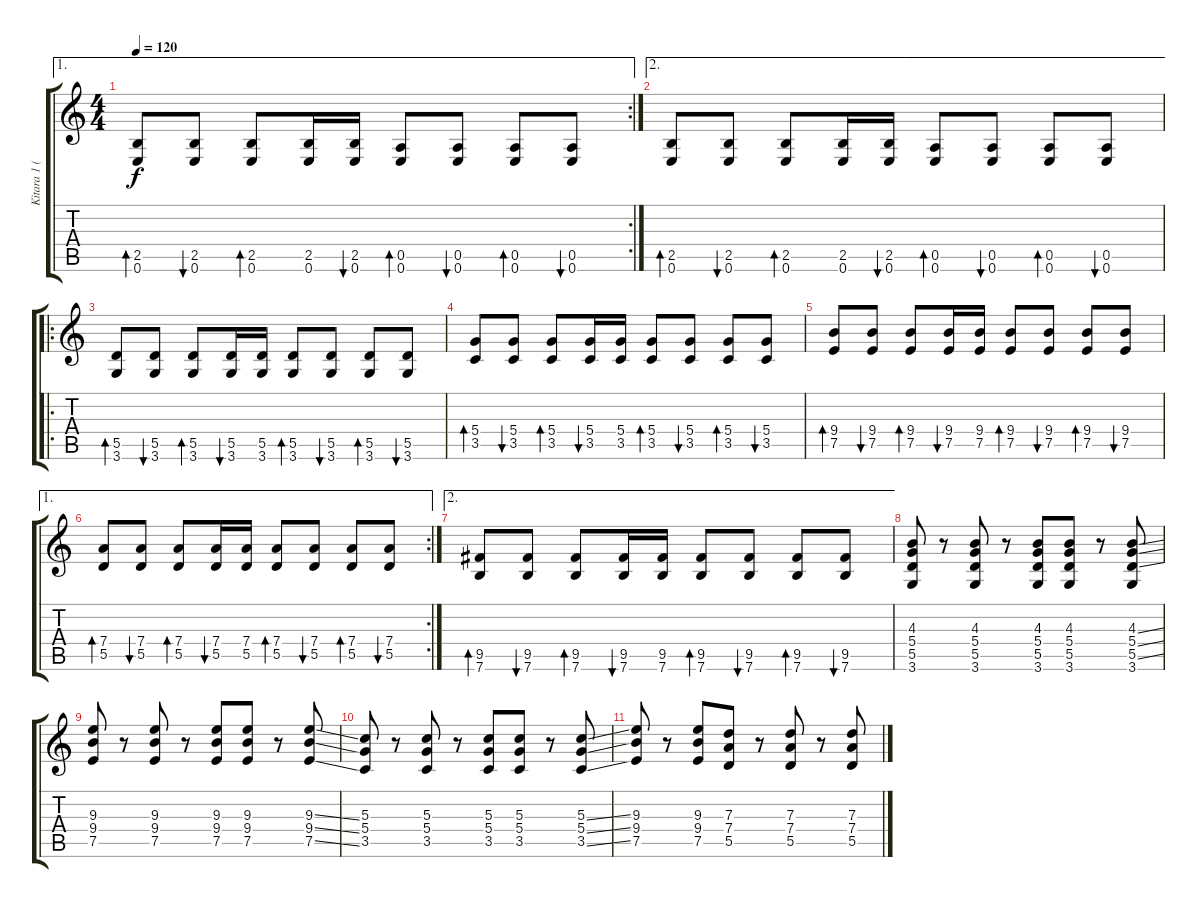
\track ("Kitara 1 (muted)" "Kitara 1 (") {instrument electricguitarmuted}
\staff {score tabs}
\tuning (E4 B3 G3 D3 A2 E2) {hide}
\ae 1
\rc 2
\ts (4 4)
\tempo 120
\clef g2
\ks c
(2.5 0.6).8{bd 60 dy f} (2.5 0.6).8{bu 60} (2.5 0.6).8{bd 60} (2.5 0.6).16 (2.5 0.6).16{bu 60} (0.5 0.6).8{bd 60} (0.5 0.6).8{bu 60} (0.5 0.6).8{bd 60} (0.5 0.6).8{bu 60} |
\ae 2
(2.5 0.6).8{bd 60} (2.5 0.6).8{bu 60} (2.5 0.6).8{bd 60} (2.5 0.6).16 (2.5 0.6).16{bu 60} (0.5 0.6).8{bd 60} (0.5 0.6).8{bu 60} (0.5 0.6).8{bd 60} (0.5 0.6).8{bu 60} |
\ro
(5.5 3.6).8{bd 60 balance 14} (5.5 3.6).8{bu 60} (5.5 3.6).8{bd 60} (5.5 3.6).16{bu 60} (5.5 3.6).16 (5.5 3.6).8{bd 60} (5.5 3.6).8{bu 60} (5.5 3.6).8{bd 60} (5.5 3.6).8{bu 60} |
(5.4 3.5).8{bd 60} (5.4 3.5).8{bu 60} (5.4 3.5).8{bd 60} (5.4 3.5).16{bu 60} (5.4 3.5).16 (5.4 3.5).8{bd 60} (5.4 3.5).8{bu 60} (5.4 3.5).8{bd 60} (5.4 3.5).8{bu 60} |
(9.4 7.5).8{bd 60} (9.4 7.5).8{bu 60} (9.4 7.5).8{bd 60} (9.4 7.5).16{bu 60} (9.4 7.5).16 (9.4 7.5).8{bd 60} (9.4 7.5).8{bu 60} (9.4 7.5).8{bd 60} (9.4 7.5).8{bu 60} |
\ae 1
\rc 2
(7.4 5.5).8{bd 60} (7.4 5.5).8{bu 60} (7.4 5.5).8{bd 60} (7.4 5.5).16{bu 60} (7.4 5.5).16 (7.4 5.5).8{bd 60} (7.4 5.5).8{bu 60} (7.4 5.5).8{bd 60} (7.4 5.5).8{bu 60} |
\ae 2
(9.5 7.6).8{bd 60} (9.5 7.6).8{bu 60} (9.5 7.6).8{bd 60} (9.5 7.6).16{bu 60} (9.5 7.6).16 (9.5 7.6).8{bd 60} (9.5 7.6).8{bu 60} (9.5 7.6).8{bd 60} (9.5 7.6).8{bu 60 balance 14} |
(4.3 5.4 5.5 3.6).8 r.8 (4.3 5.4 5.5 3.6).8 r.8 (4.3 5.4 5.5 3.6).8 (4.3 5.4 5.5 3.6).8 r.8 (4.3{ss} 5.4{ss} 5.5{ss} 3.6).8 |
(9.3 9.4 7.5).8 r.8 (9.3 9.4 7.5).8 r.8 (9.3 9.4 7.5).8 (9.3 9.4 7.5).8 r.8 (9.3{ss} 9.4{ss} 7.5{ss}).8 |
(5.3 5.4 3.5).8 r.8 (5.3 5.4 3.5).8 r.8 (5.3 5.4 3.5).8 (5.3 5.4 3.5).8 r.8 (5.3{ss} 5.4{ss} 3.5{ss}).8 |
(9.3 9.4 7.5).8 r.8 (9.3 9.4 7.5).8 (7.3 7.4 5.5).8 r.8 (7.3 7.4 5.5).8 r.8 (7.3 7.4 5.5).8
